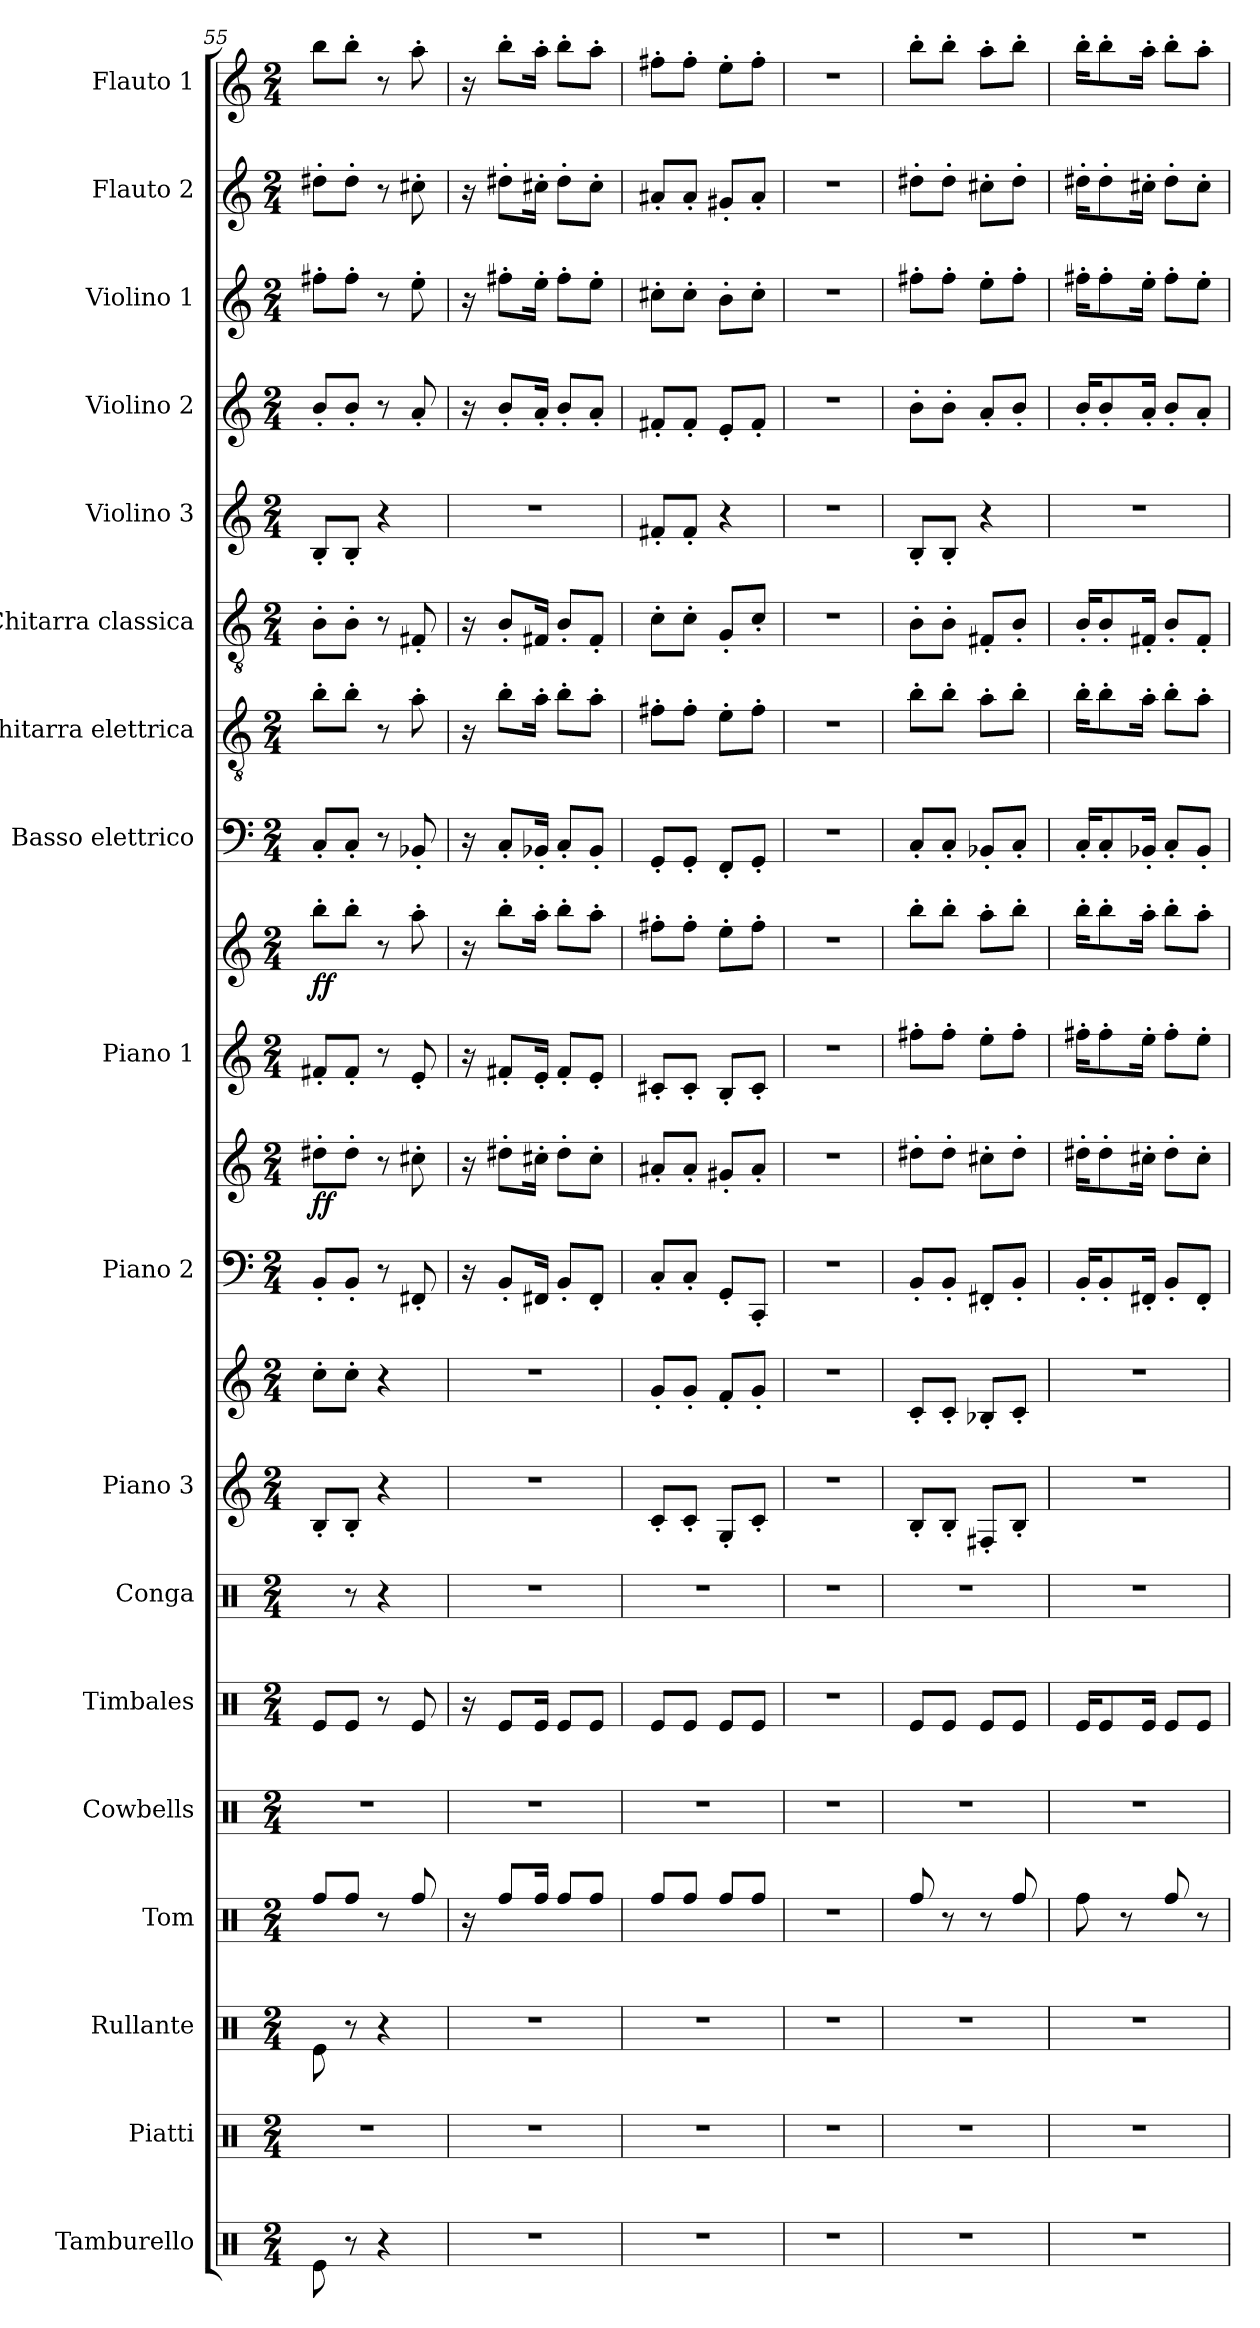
**kern	**kern	**kern	**kern	**kern	**kern	**kern	**kern	**kern	**kern	**kern	**dynam	**kern	**kern	**dynam	**kern	**kern	**kern	**kern	**kern	**kern	**kern	**kern
*part18	*part17	*part16	*part15	*part14	*part13	*part12	*part11	*part11	*part10	*part10	*part10	*part9	*part9	*part9	*part8	*part7	*part6	*part5	*part4	*part3	*part2	*part1
*staff21	*staff20	*staff19	*staff18	*staff17	*staff16	*staff15	*staff14	*staff13	*staff12	*staff11	*staff11/12	*staff10	*staff9	*staff9/10	*staff8	*staff7	*staff6	*staff5	*staff4	*staff3	*staff2	*staff1
*I"Tamburello	*I"Piatti	*I"Rullante	*I"Tom	*I"Cowbells	*I"Timbales	*I"Conga	*I"Piano 3	*	*I"Piano 2	*	*	*I"Piano 1	*	*	*I"Basso elettrico	*I"Chitarra elettrica	*I"Chitarra classica	*I"Violino 3	*I"Violino 2	*I"Violino 1	*I"Flauto 2	*I"Flauto 1
*I'Tamb.	*I'Piat.	*I'Rull.	*I'Tom	*I'C.Bells	*I'Timb.	*I'Cong.	*	*	*	*	*	*	*	*	*I'B. el.	*I'Chit. el.	*I'Chit. cl.	*I'Vln.3	*I'Vln.2	*I'Vln.1	*I'Fl.2	*I'Fl.1
*clefX	*clefX	*clefX	*clefX	*clefX	*clefX	*clefX	*clefG2	*clefG2	*clefF4	*clefG2	*	*clefG2	*clefG2	*	*clefF4	*clefGv2	*clefGv2	*clefG2	*clefG2	*clefG2	*clefG2	*clefG2
*	*	*	*	*	*	*	*	*	*	*	*	*	*	*	*ITrd7c12	*	*	*	*	*	*	*
*k[]	*k[]	*k[]	*k[]	*k[]	*k[]	*k[]	*k[]	*k[]	*k[]	*k[]	*	*k[]	*k[]	*	*k[]	*k[]	*k[]	*k[]	*k[]	*k[]	*k[]	*k[]
*M2/4	*M2/4	*M2/4	*M2/4	*M2/4	*M2/4	*M2/4	*M2/4	*M2/4	*M2/4	*M2/4	*	*M2/4	*M2/4	*	*M2/4	*M2/4	*M2/4	*M2/4	*M2/4	*M2/4	*M2/4	*M2/4
=55	=55	=55	=55	=55	=55	=55	=55	=55	=55	=55	=55	=55	=55	=55	=55	=55	=55	=55	=55	=55	=55	=55
!	!	!	!	!	!	!	!	!	!	!	!LO:DY:b	!	!	!LO:DY:b	!	!	!	!	!	!	!	!
8Re\	2r	8Re\	8Rff/L	2r	8Re/L	8R/	8B'/L	8cc'\L	8BB'/L	8dd#X'\L	ff	8f#X'/L	8bb'\L	ff	8CC'/L	8b'\L	8B'\L	8B'/L	8b'/L	8ff#X'\L	8dd#X'\L	8bb\L
8r	.	8r	8Rff/J	.	8Re/J	8r	8B'/J	8cc'\J	8BB'/J	8dd#'\J	.	8f#'/J	8bb'\J	.	8CC'/J	8b'\J	8B'\J	8B'/J	8b'/J	8ff#'\J	8dd#'\J	8bb'\J
4r	.	4r	8r	.	8r	4r	4r	4r	8r	8r	.	8r	8r	.	8r	8r	8r	4r	8r	8r	8r	8r
.	.	.	8Rff/	.	8Re/	.	.	.	8FF#X'/	8cc#X'\	.	8e'/	8aa'\	.	8BBB-X'/	8a'\	8F#X'/	.	8a'/	8ee'\	8cc#X'\	8aa'\
!!LO:PB:g=z
=56	=56	=56	=56	=56	=56	=56	=56	=56	=56	=56	=56	=56	=56	=56	=56	=56	=56	=56	=56	=56	=56	=56
2r	2r	2r	16r	2r	16r	2r	2r	2r	16r	16r	.	16r	16r	.	16r	16r	16r	2r	16r	16r	16r	16r
.	.	.	8Rff/L	.	8Re/L	.	.	.	8BB'/L	8dd#X'\L	.	8f#X'/L	8bb'\L	.	8CC'/L	8b'\L	8B'/L	.	8b'/L	8ff#X'\L	8dd#X'\L	8bb'\L
.	.	.	16Rff/Jk	.	16Re/Jk	.	.	.	16FF#X/Jk	16cc#X'\Jk	.	16e'/Jk	16aa'\Jk	.	16BBB-X'/Jk	16a'\Jk	16F#X/Jk	.	16a'/Jk	16ee'\Jk	16cc#X'\Jk	16aa'\Jk
.	.	.	8Rff/L	.	8Re/L	.	.	.	8BB'/L	8dd#'\L	.	8f#'/L	8bb'\L	.	8CC'/L	8b'\L	8B'/L	.	8b'/L	8ff#'\L	8dd#'\L	8bb'\L
.	.	.	8Rff/J	.	8Re/J	.	.	.	8FF#'/J	8cc#'\J	.	8e'/J	8aa'\J	.	8BBB-'/J	8a'\J	8F#'/J	.	8a'/J	8ee'\J	8cc#'\J	8aa'\J
=57	=57	=57	=57	=57	=57	=57	=57	=57	=57	=57	=57	=57	=57	=57	=57	=57	=57	=57	=57	=57	=57	=57
2r	2r	2r	8Rff/L	2r	8Re/L	2r	8c'/L	8g'/L	8C'/L	8a#X'/L	.	8c#X'/L	8ff#X'\L	.	8GGG'/L	8f#X'\L	8c'\L	8f#X'/L	8f#X'/L	8cc#X'\L	8a#X'/L	8ff#X'\L
.	.	.	8Rff/J	.	8Re/J	.	8c'/J	8g'/J	8C'/J	8a#'/J	.	8c#'/J	8ff#'\J	.	8GGG'/J	8f#'\J	8c'\J	8f#'/J	8f#'/J	8cc#'\J	8a#'/J	8ff#'\J
.	.	.	8Rff/L	.	8Re/L	.	8G'/L	8f'/L	8GG'/L	8g#X'/L	.	8B'/L	8ee'\L	.	8FFF'/L	8e'\L	8G'/L	4r	8e'/L	8b'\L	8g#X'/L	8ee'\L
.	.	.	8Rff/J	.	8Re/J	.	8c'/J	8g'/J	8CC'/J	8a#'/J	.	8c#'/J	8ff#'\J	.	8GGG'/J	8f#'\J	8c'/J	.	8f#'/J	8cc#'\J	8a#'/J	8ff#'\J
=58	=58	=58	=58	=58	=58	=58	=58	=58	=58	=58	=58	=58	=58	=58	=58	=58	=58	=58	=58	=58	=58	=58
2r	2r	2r	2r	2r	2r	2r	2r	2r	2r	2r	.	2r	2r	.	2r	2r	2r	2r	2r	2r	2r	2r
=59	=59	=59	=59	=59	=59	=59	=59	=59	=59	=59	=59	=59	=59	=59	=59	=59	=59	=59	=59	=59	=59	=59
2r	2r	2r	8Rff/	2r	8Re/L	2r	8B'/L	8c'/L	8BB'/L	8dd#X'\L	.	8ff#X'\L	8bb'\L	.	8CC'/L	8b'\L	8B'\L	8B'/L	8b'\L	8ff#X'\L	8dd#X'\L	8bb'\L
.	.	.	8r	.	8Re/J	.	8B'/J	8c'/J	8BB'/J	8dd#'\J	.	8ff#'\J	8bb'\J	.	8CC'/J	8b'\J	8B'\J	8B'/J	8b'\J	8ff#'\J	8dd#'\J	8bb'\J
.	.	.	8r	.	8Re/L	.	8F#X'/L	8B-X'/L	8FF#X'/L	8cc#X'\L	.	8ee'\L	8aa'\L	.	8BBB-X'/L	8a'\L	8F#X'/L	4r	8a'/L	8ee'\L	8cc#X'\L	8aa'\L
.	.	.	8Rff/	.	8Re/J	.	8B'/J	8c'/J	8BB'/J	8dd#'\J	.	8ff#'\J	8bb'\J	.	8CC'/J	8b'\J	8B'/J	.	8b'/J	8ff#'\J	8dd#'\J	8bb'\J
=60	=60	=60	=60	=60	=60	=60	=60	=60	=60	=60	=60	=60	=60	=60	=60	=60	=60	=60	=60	=60	=60	=60
2r	2r	2r	8Rff\	2r	16Re/KL	2r	2r	2r	16BB'/KL	16dd#X'\KL	.	16ff#X'\KL	16bb'\KL	.	16CC'/KL	16b'\KL	16B'/KL	2r	16b'/KL	16ff#X'\KL	16dd#X'\KL	16bb'\KL
.	.	.	.	.	8Re/	.	.	.	8BB'/	8dd#'\	.	8ff#'\	8bb'\	.	8CC'/	8b'\	8B'/	.	8b'/	8ff#'\	8dd#'\	8bb'\
.	.	.	8r	.	.	.	.	.	.	.	.	.	.	.	.	.	.	.	.	.	.	.
.	.	.	.	.	16Re/Jk	.	.	.	16FF#X'/Jk	16cc#X'\Jk	.	16ee'\Jk	16aa'\Jk	.	16BBB-X'/Jk	16a'\Jk	16F#X'/Jk	.	16a'/Jk	16ee'\Jk	16cc#X'\Jk	16aa'\Jk
.	.	.	8Rff/	.	8Re/L	.	.	.	8BB'/L	8dd#'\L	.	8ff#'\L	8bb'\L	.	8CC'/L	8b'\L	8B'/L	.	8b'/L	8ff#'\L	8dd#'\L	8bb'\L
.	.	.	8r	.	8Re/J	.	.	.	8FF#'/J	8cc#'\J	.	8ee'\J	8aa'\J	.	8BBB-'/J	8a'\J	8F#'/J	.	8a'/J	8ee'\J	8cc#'\J	8aa'\J
=	=	=	=	=	=	=	=	=	=	=	=	=	=	=	=	=	=	=	=	=	=	=
*-	*-	*-	*-	*-	*-	*-	*-	*-	*-	*-	*-	*-	*-	*-	*-	*-	*-	*-	*-	*-	*-	*-
